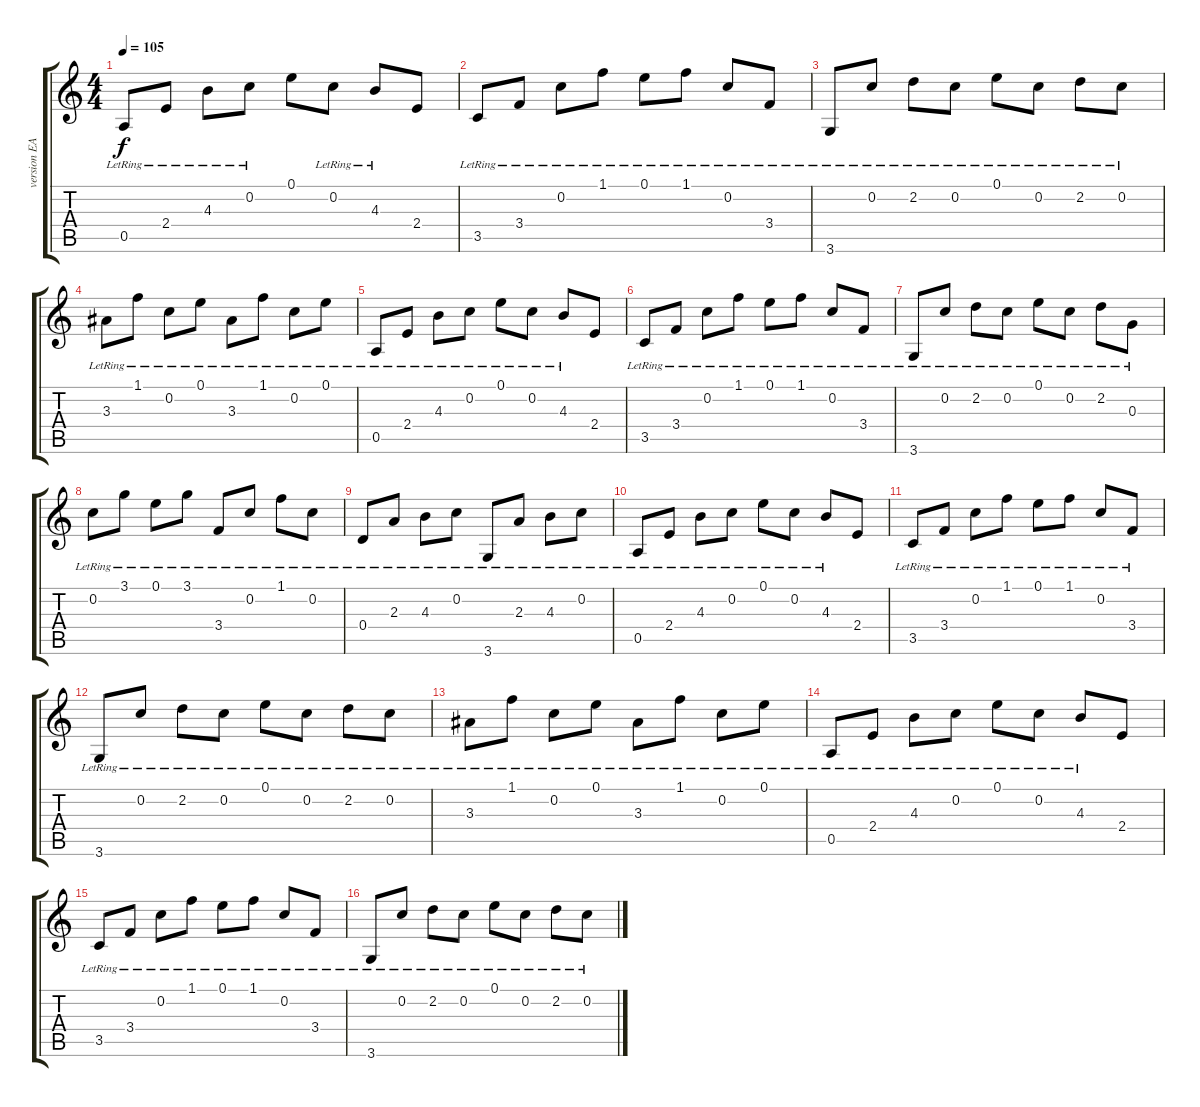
\track ("version EADGCE (plus facile , easy)" "version EA") {instrument acousticguitarnylon}
\staff {score tabs}
\tuning (E4 C4 G3 D3 A2 E2) {hide}
\ts (4 4)
\tempo 105
\clef g2
\ks c
0.5{lr}.8{dy f instrument acousticguitarnylon} 2.4{lr}.8 4.3{lr}.8 0.2{lr}.8 0.1.8 0.2{lr}.8 4.3{lr}.8 2.4.8 |
3.5{lr}.8 3.4{lr}.8 0.2{lr}.8 1.1{lr}.8 0.1{lr}.8 1.1{lr}.8 0.2{lr}.8 3.4{lr}.8 |
3.6{lr}.8 0.2{lr}.8 2.2{lr}.8 0.2{lr}.8 0.1{lr}.8 0.2{lr}.8 2.2{lr}.8 0.2{lr}.8 |
3.3{lr}.8 1.1{lr}.8 0.2{lr}.8 0.1{lr}.8 3.3{lr}.8 1.1{lr}.8 0.2{lr}.8 0.1{lr}.8 |
0.5{lr}.8 2.4{lr}.8 4.3{lr}.8 0.2{lr}.8 0.1{lr}.8 0.2{lr}.8 4.3{lr}.8 2.4.8 |
3.5{lr}.8 3.4{lr}.8 0.2{lr}.8 1.1{lr}.8 0.1{lr}.8 1.1{lr}.8 0.2{lr}.8 3.4{lr}.8 |
3.6{lr}.8 0.2{lr}.8 2.2{lr}.8 0.2{lr}.8 0.1{lr}.8 0.2{lr}.8 2.2{lr}.8 0.3{lr}.8 |
0.2{lr}.8 3.1{lr}.8 0.1{lr}.8 3.1{lr}.8 3.4{lr}.8 0.2{lr}.8 1.1{lr}.8 0.2{lr}.8 |
0.4{lr}.8 2.3{lr}.8 4.3{lr}.8 0.2{lr}.8 3.6{lr}.8 2.3{lr}.8 4.3{lr}.8 0.2{lr}.8 |
0.5{lr}.8 2.4{lr}.8 4.3{lr}.8 0.2{lr}.8 0.1{lr}.8 0.2{lr}.8 4.3{lr}.8 2.4.8 |
3.5{lr}.8 3.4{lr}.8 0.2{lr}.8 1.1{lr}.8 0.1{lr}.8 1.1{lr}.8 0.2{lr}.8 3.4{lr}.8 |
3.6{lr}.8 0.2{lr}.8 2.2{lr}.8 0.2{lr}.8 0.1{lr}.8 0.2{lr}.8 2.2{lr}.8 0.2{lr}.8 |
3.3{lr}.8 1.1{lr}.8 0.2{lr}.8 0.1{lr}.8 3.3{lr}.8 1.1{lr}.8 0.2{lr}.8 0.1{lr}.8 |
0.5{lr}.8 2.4{lr}.8 4.3{lr}.8 0.2{lr}.8 0.1{lr}.8 0.2{lr}.8 4.3{lr}.8 2.4.8 |
3.5{lr}.8 3.4{lr}.8 0.2{lr}.8 1.1{lr}.8 0.1{lr}.8 1.1{lr}.8 0.2{lr}.8 3.4{lr}.8 |
3.6{lr}.8 0.2{lr}.8 2.2{lr}.8 0.2{lr}.8 0.1{lr}.8 0.2{lr}.8 2.2{lr}.8 0.2{lr}.8
